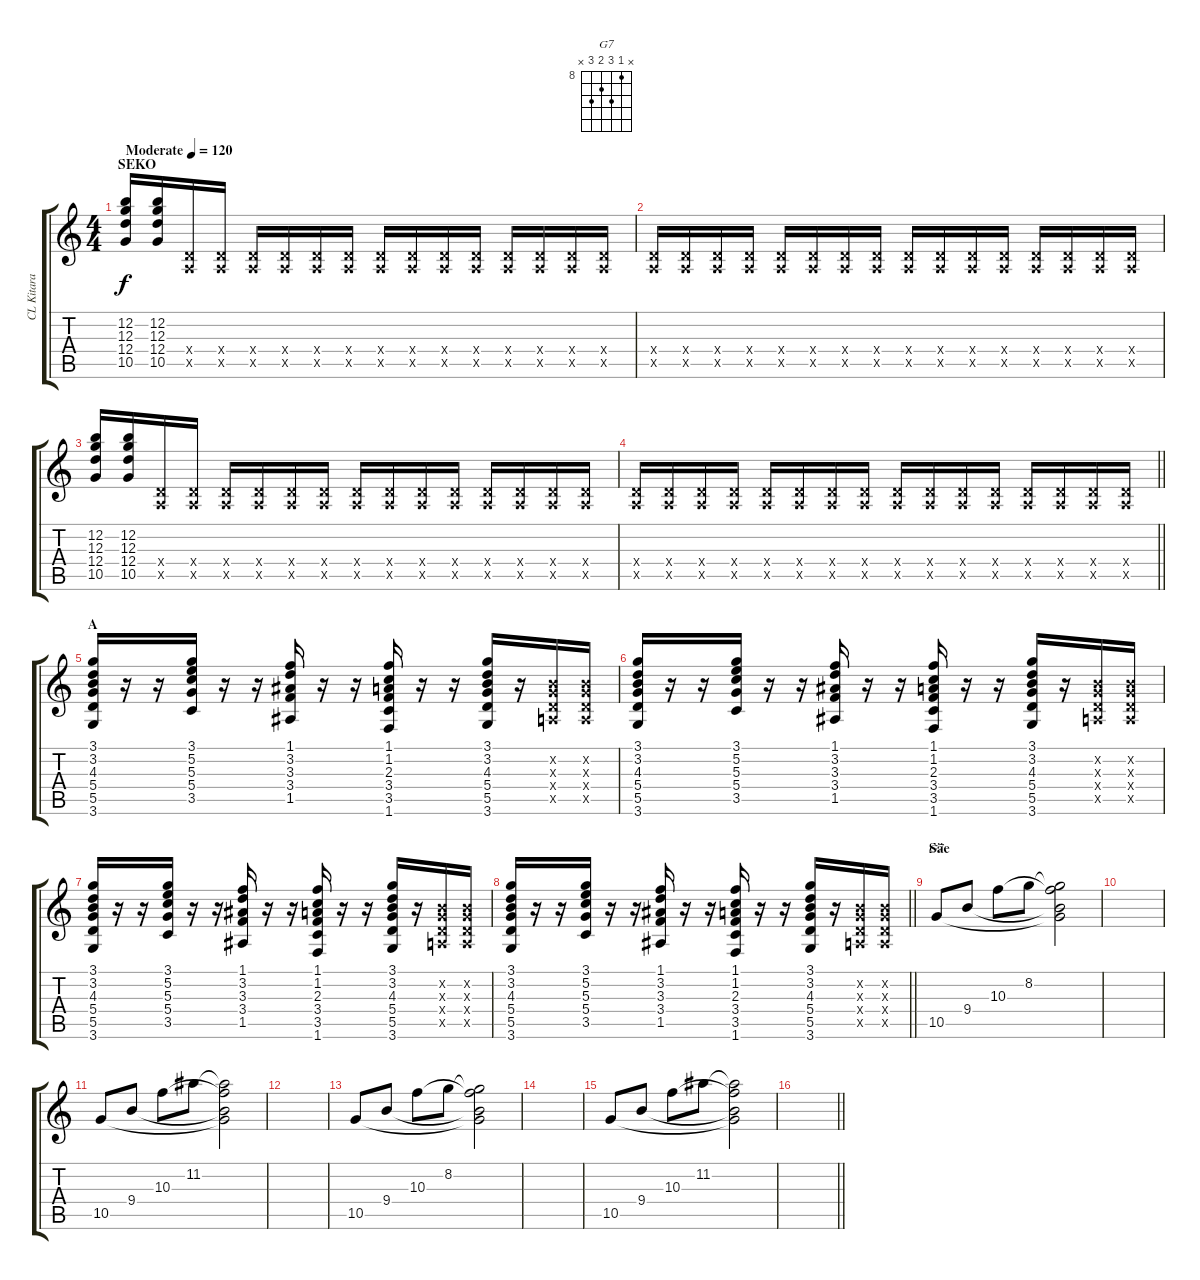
\track ("CL Kitara" "CL Kitara") {instrument electricguitarclean}
\staff {score tabs}
\tuning (E4 B3 G3 D3 A2 E2) {hide}
\chord ("G7" x 8 10 9 10 x) {firstfret 8}
\ts (4 4)
\section ("" "SEKO")
\tempo (120 "Moderate")
\clef g2
\ks c
(12.2 12.3 12.4 10.5).16{dy f instrument electricguitarclean} (12.2 12.3 12.4 10.5).16 (0.4{x} 0.5{x}).16 (0.4{x} 0.5{x}).16 (0.4{x} 0.5{x}).16 (0.4{x} 0.5{x}).16 (0.4{x} 0.5{x}).16 (0.4{x} 0.5{x}).16 (0.4{x} 0.5{x}).16 (0.4{x} 0.5{x}).16 (0.4{x} 0.5{x}).16 (0.4{x} 0.5{x}).16 (0.4{x} 0.5{x}).16 (0.4{x} 0.5{x}).16 (0.4{x} 0.5{x}).16 (0.4{x} 0.5{x}).16 |
(0.4{x} 0.5{x}).16 (0.4{x} 0.5{x}).16 (0.4{x} 0.5{x}).16 (0.4{x} 0.5{x}).16 (0.4{x} 0.5{x}).16 (0.4{x} 0.5{x}).16 (0.4{x} 0.5{x}).16 (0.4{x} 0.5{x}).16 (0.4{x} 0.5{x}).16 (0.4{x} 0.5{x}).16 (0.4{x} 0.5{x}).16 (0.4{x} 0.5{x}).16 (0.4{x} 0.5{x}).16 (0.4{x} 0.5{x}).16 (0.4{x} 0.5{x}).16 (0.4{x} 0.5{x}).16 |
(12.2 12.3 12.4 10.5).16 (12.2 12.3 12.4 10.5).16 (0.4{x} 0.5{x}).16 (0.4{x} 0.5{x}).16 (0.4{x} 0.5{x}).16 (0.4{x} 0.5{x}).16 (0.4{x} 0.5{x}).16 (0.4{x} 0.5{x}).16 (0.4{x} 0.5{x}).16 (0.4{x} 0.5{x}).16 (0.4{x} 0.5{x}).16 (0.4{x} 0.5{x}).16 (0.4{x} 0.5{x}).16 (0.4{x} 0.5{x}).16 (0.4{x} 0.5{x}).16 (0.4{x} 0.5{x}).16 |
\barLineRight lightlight
(0.4{x} 0.5{x}).16 (0.4{x} 0.5{x}).16 (0.4{x} 0.5{x}).16 (0.4{x} 0.5{x}).16 (0.4{x} 0.5{x}).16 (0.4{x} 0.5{x}).16 (0.4{x} 0.5{x}).16 (0.4{x} 0.5{x}).16 (0.4{x} 0.5{x}).16 (0.4{x} 0.5{x}).16 (0.4{x} 0.5{x}).16 (0.4{x} 0.5{x}).16 (0.4{x} 0.5{x}).16 (0.4{x} 0.5{x}).16 (0.4{x} 0.5{x}).16 (0.4{x} 0.5{x}).16 |
\section ("" "A")
(3.1 3.2 4.3 5.4 5.5 3.6).16 r.16 r.16 (3.1 5.2 5.3 5.4 3.5).16 r.16 r.16 (1.1 3.2 3.3 3.4 1.5).16 r.16 r.16 (1.1 1.2 2.3 3.4 3.5 1.6).16 r.16 r.16 (3.1 3.2 4.3 5.4 5.5 3.6).16 r.16 (0.2{x} 0.3{x} 0.4{x} 0.5{x}).16 (0.2{x} 0.3{x} 0.4{x} 0.5{x}).16 |
(3.1 3.2 4.3 5.4 5.5 3.6).16 r.16 r.16 (3.1 5.2 5.3 5.4 3.5).16 r.16 r.16 (1.1 3.2 3.3 3.4 1.5).16 r.16 r.16 (1.1 1.2 2.3 3.4 3.5 1.6).16 r.16 r.16 (3.1 3.2 4.3 5.4 5.5 3.6).16 r.16 (0.2{x} 0.3{x} 0.4{x} 0.5{x}).16 (0.2{x} 0.3{x} 0.4{x} 0.5{x}).16 |
(3.1 3.2 4.3 5.4 5.5 3.6).16 r.16 r.16 (3.1 5.2 5.3 5.4 3.5).16 r.16 r.16 (1.1 3.2 3.3 3.4 1.5).16 r.16 r.16 (1.1 1.2 2.3 3.4 3.5 1.6).16 r.16 r.16 (3.1 3.2 4.3 5.4 5.5 3.6).16 r.16 (0.2{x} 0.3{x} 0.4{x} 0.5{x}).16 (0.2{x} 0.3{x} 0.4{x} 0.5{x}).16 |
\barLineRight lightlight
(3.1 3.2 4.3 5.4 5.5 3.6).16 r.16 r.16 (3.1 5.2 5.3 5.4 3.5).16 r.16 r.16 (1.1 3.2 3.3 3.4 1.5).16 r.16 r.16 (1.1 1.2 2.3 3.4 3.5 1.6).16 r.16 r.16 (3.1 3.2 4.3 5.4 5.5 3.6).16 r.16 (0.2{x} 0.3{x} 0.4{x} 0.5{x}).16 (0.2{x} 0.3{x} 0.4{x} 0.5{x}).16 |
\section ("" "Säe")
10.5.8{ch "G7"} 9.4.8 10.3.8 8.2.8 (8.2{t} 10.3{t} 9.4{t} 10.5{t}).2 |
|
10.5.8 9.4.8 10.3.8 11.2.8 (11.2{t} 10.3{t} 9.4{t} 10.5{t}).2 |
|
10.5.8 9.4.8 10.3.8 8.2.8 (8.2{t} 10.3{t} 9.4{t} 10.5{t}).2 |
|
10.5.8 9.4.8 10.3.8 11.2.8 (11.2{t} 10.3{t} 9.4{t} 10.5{t}).2 |
\barLineRight lightlight
